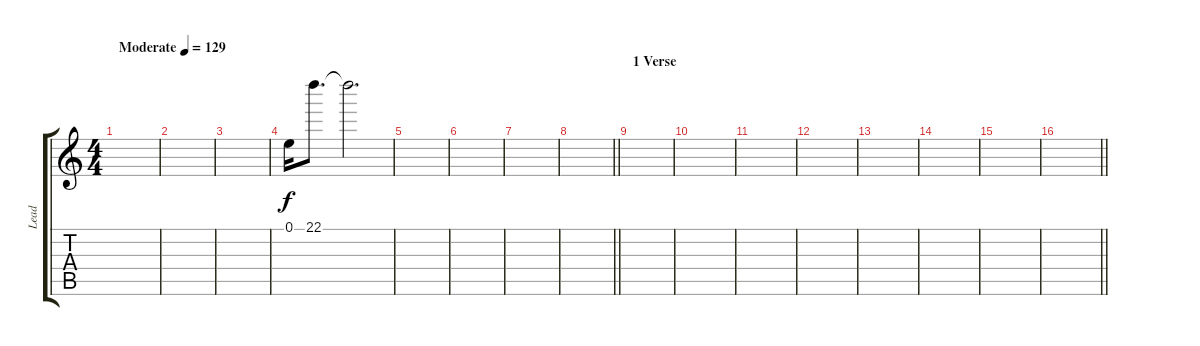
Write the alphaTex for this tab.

\track ("Lead" "Lead") {instrument distortionguitar}
\staff {score tabs}
\tuning (E4 B3 G3 D3 A2 E2) {hide}
\ts (4 4)
\tempo (129 "Moderate")
\clef g2
\ks c
|
|
|
0.1.16 22.1.8{d} 22.1{t}.2{d} |
|
|
|
\barLineRight lightlight
|
\section ("" "1 Verse")
|
|
|
|
|
|
|
\barLineRight lightlight
